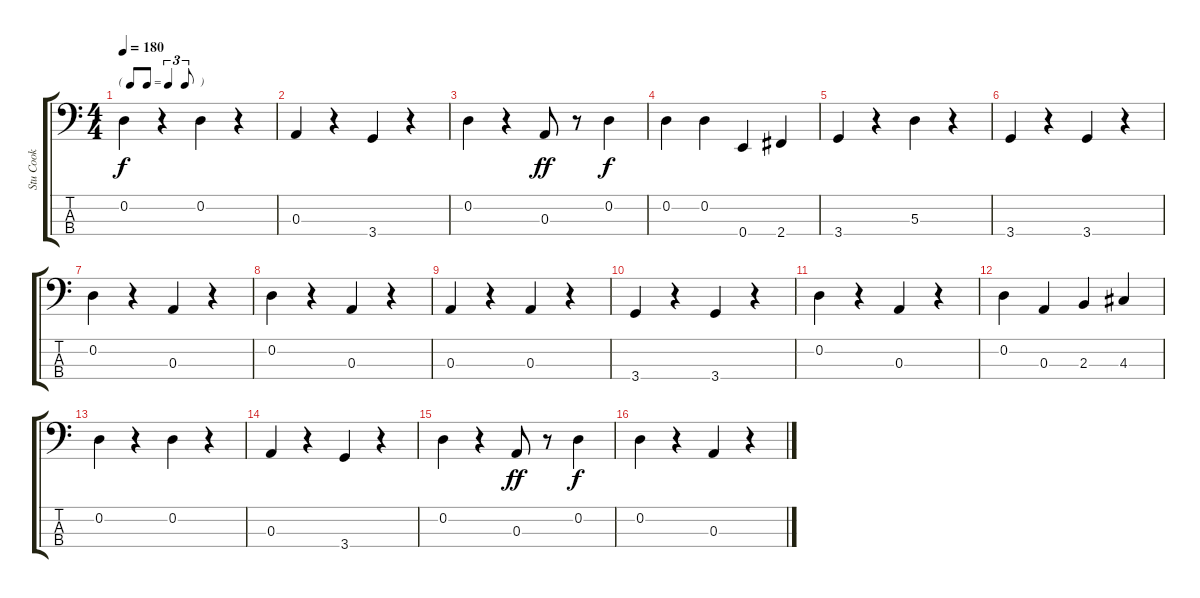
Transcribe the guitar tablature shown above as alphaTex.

\track ("Stu Cook" "Stu Cook") {instrument electricbasspick}
\staff {score tabs}
\tuning (G2 D2 A1 E1) {hide}
\ts (4 4)
\tf triplet8th
\tempo 180
\clef f4
\ks c
0.2.4{dy f} r.4 0.2.4 r.4 |
0.3.4 r.4 3.4.4 r.4 |
0.2.4 r.4 0.3.8{dy ff} r.8 0.2.4{dy f} |
0.2.4 0.2.4 0.4.4 2.4.4 |
3.4.4 r.4 5.3.4 r.4 |
3.4.4 r.4 3.4.4 r.4 |
0.2.4 r.4 0.3.4 r.4 |
0.2.4 r.4 0.3.4 r.4 |
0.3.4 r.4 0.3.4 r.4 |
3.4.4 r.4 3.4.4 r.4 |
0.2.4 r.4 0.3.4 r.4 |
0.2.4 0.3.4 2.3.4 4.3.4 |
0.2.4 r.4 0.2.4 r.4 |
0.3.4 r.4 3.4.4 r.4 |
0.2.4 r.4 0.3.8{dy ff} r.8 0.2.4{dy f} |
0.2.4 r.4 0.3.4 r.4
